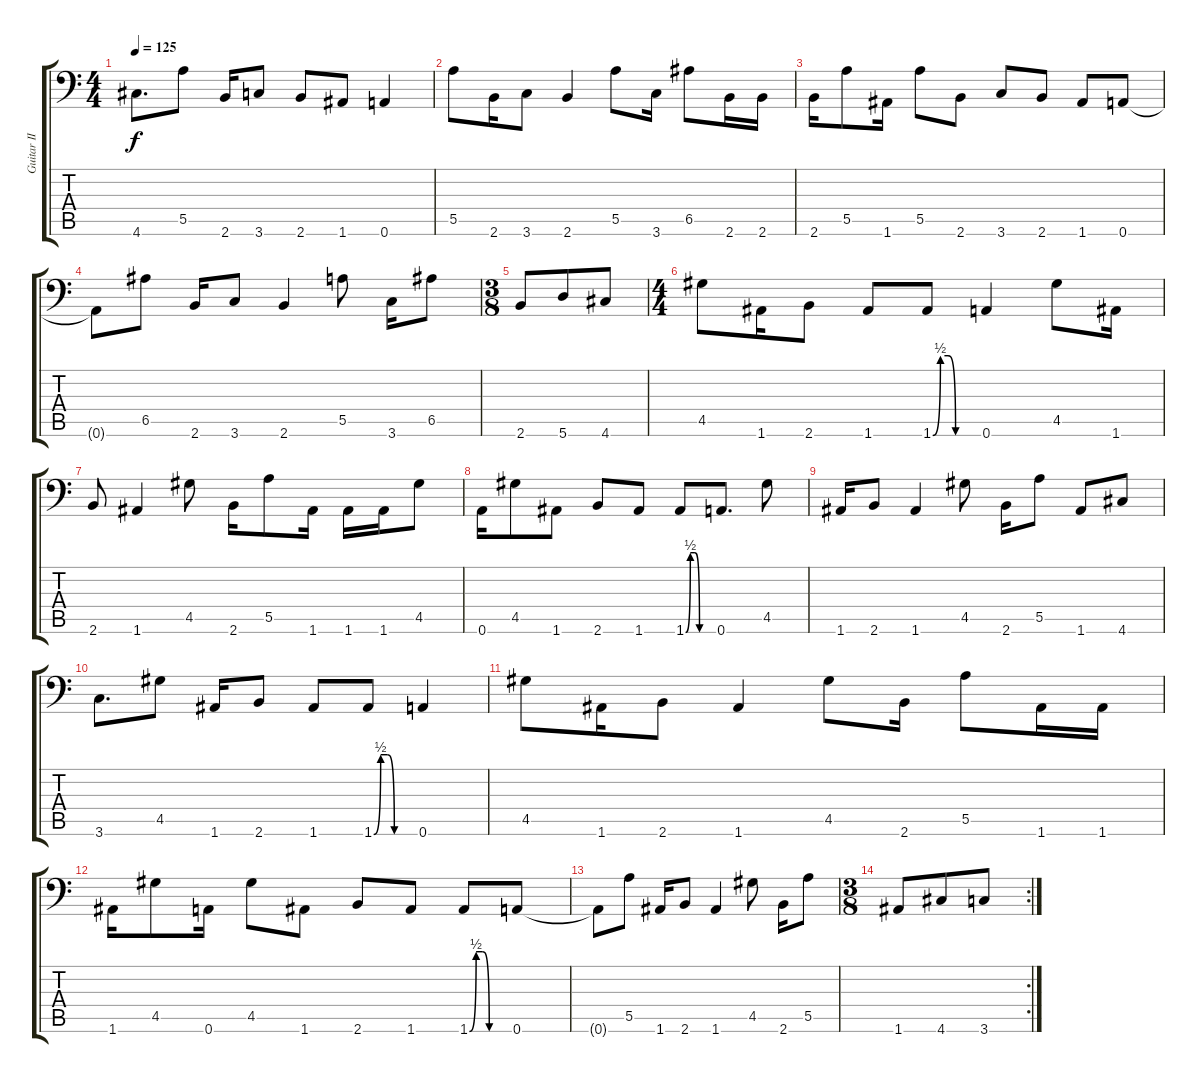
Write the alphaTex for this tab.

\track ("Guitar II" "Guitar II") {instrument overdrivenguitar}
\staff {score tabs}
\tuning (B3 Gb3 D3 A2 E2 A1) {hide}
\ts (4 4)
\tempo 125
\clef f4
\ks c
4.6.8{d dy f} 5.5.8 2.6.16 3.6.8 2.6.8 1.6.8 0.6.4 |
5.5.8 2.6.16 3.6.8 2.6.4 5.5.8 3.6.16 6.5.8 2.6.16 2.6.16 |
2.6.16 5.5.8 1.6.16 5.5.8 2.6.8 3.6.8 2.6.8 1.6.8 0.6.8 |
0.6{t}.8 6.5.8 2.6.16 3.6.8 2.6.4 5.5.8 3.6.16 6.5.8 |
\ts (3 8)
2.6.8 5.6.8 4.6.8 |
\ts (4 4)
4.5.8 1.6.16 2.6.8 1.6.8 1.6{be (custom 0 0 10 2 20 2 30 0 60 0)}.8 0.6.4 4.5.8 1.6.16 |
2.6.8 1.6.4 4.5.8 2.6.16 5.5.8 1.6.16 1.6.16 1.6.16 4.5.8 |
0.6.16 4.5.8 1.6.8 2.6.8 1.6.8 1.6{be (custom 0 0 10 2 20 2 30 0 60 0)}.8 0.6.8{d} 4.5.8 |
1.6.16 2.6.8 1.6.4 4.5.8 2.6.16 5.5.8 1.6.8 4.6.8 |
3.6.8{d} 4.5.8 1.6.16 2.6.8 1.6.8 1.6{be (custom 0 0 10 2 20 2 30 0 60 0)}.8 0.6.4 |
4.5.8 1.6.16 2.6.8 1.6.4 4.5.8 2.6.16 5.5.8 1.6.16 1.6.16 |
1.6.16 4.5.8 0.6.16 4.5.8 1.6.8 2.6.8 1.6.8 1.6{be (custom 0 0 10 2 20 2 30 0 60 0)}.8 0.6.8 |
0.6{t}.8 5.5.8 1.6.16 2.6.8 1.6.4 4.5.8 2.6.16 5.5.8 |
\rc 2
\ts (3 8)
1.6.8 4.6.8 3.6.8
